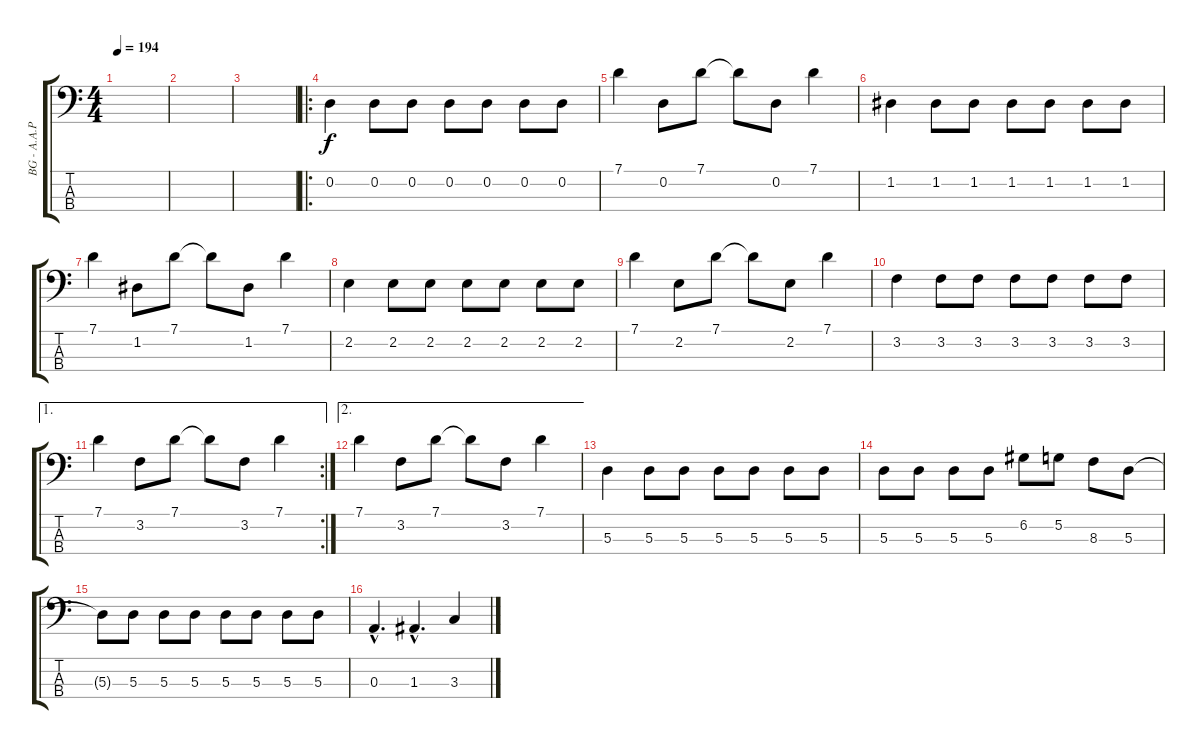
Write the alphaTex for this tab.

\track ("BG - A.A.Pavlyuchenkoff" "BG - A.A.P") {instrument electricbassfinger}
\staff {score tabs}
\tuning (G2 D2 A1 E1) {hide}
\ts (4 4)
\tempo 194
\clef f4
\ks c
|
|
|
\ro
0.2.4 0.2.8 0.2.8 0.2.8 0.2.8 0.2.8 0.2.8 |
7.1.4 0.2.8 7.1.8 7.1{t}.8 0.2.8 7.1.4 |
1.2.4 1.2.8 1.2.8 1.2.8 1.2.8 1.2.8 1.2.8 |
7.1.4 1.2.8 7.1.8 7.1{t}.8 1.2.8 7.1.4 |
2.2.4 2.2.8 2.2.8 2.2.8 2.2.8 2.2.8 2.2.8 |
7.1.4 2.2.8 7.1.8 7.1{t}.8 2.2.8 7.1.4 |
3.2.4 3.2.8 3.2.8 3.2.8 3.2.8 3.2.8 3.2.8 |
\ae 1
\rc 2
7.1.4 3.2.8 7.1.8 7.1{t}.8 3.2.8 7.1.4 |
\ae 2
7.1.4 3.2.8 7.1.8 7.1{t}.8 3.2.8 7.1.4 |
5.3.4 5.3.8 5.3.8 5.3.8 5.3.8 5.3.8 5.3.8 |
5.3.8 5.3.8 5.3.8 5.3.8 6.2.8 5.2.8 8.3.8 5.3.8 |
5.3{t}.8 5.3.8 5.3.8 5.3.8 5.3.8 5.3.8 5.3.8 5.3.8 |
0.3{hac}.4{d} 1.3{hac}.4{d} 3.3.4
